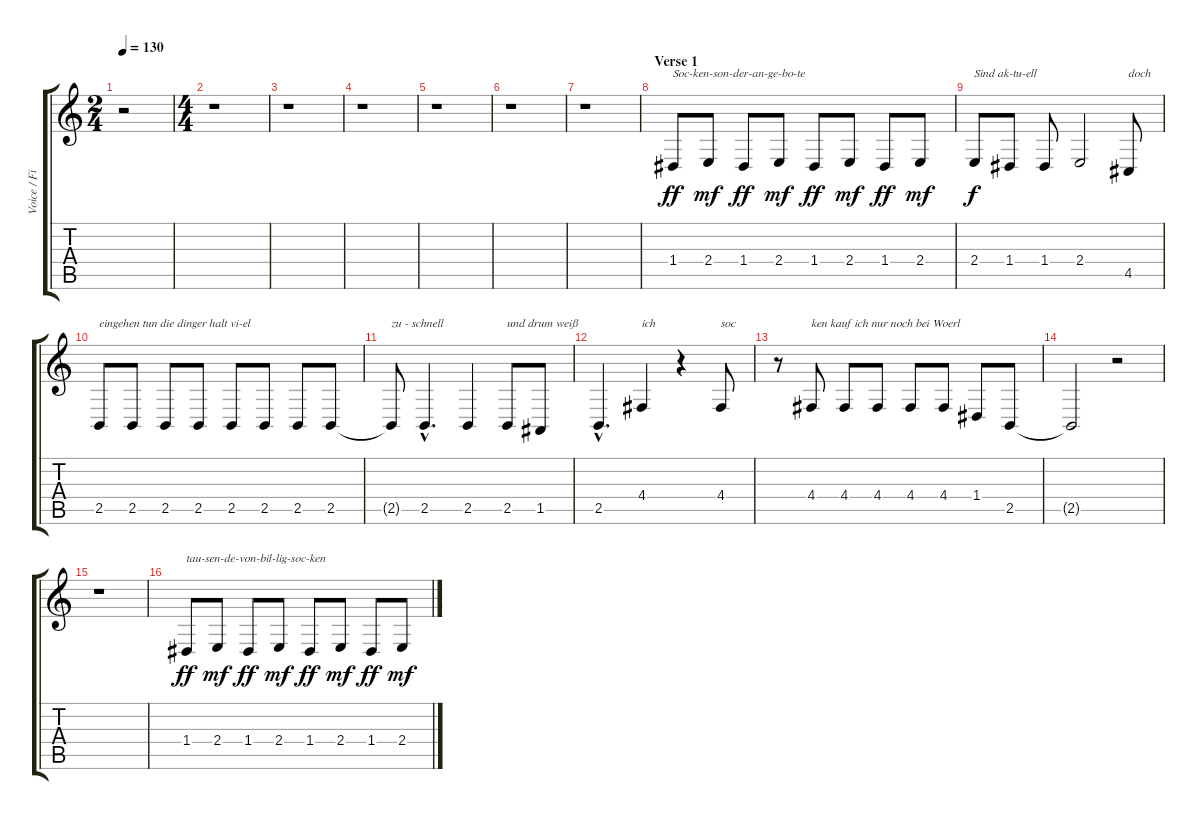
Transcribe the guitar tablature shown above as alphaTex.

\track ("Voice / Fills" "Voice / Fi") {instrument lead2sawtooth}
\staff {score tabs}
\tuning (E4 B3 G3 D3 A2 E2) {hide}
\ts (2 4)
\tempo 130
\clef g2
\ks c
r.2{dy ff instrument lead2sawtooth} |
\ts (4 4)
r.1 |
r.1 |
r.1 |
r.1 |
r.1 |
r.1 |
\section ("" "Verse 1")
1.4.8{txt "Soc-ken-son-der-an-ge-bo-te"} 2.4.8{dy mf} 1.4.8{dy ff} 2.4.8{dy mf} 1.4.8{dy ff} 2.4.8{dy mf} 1.4.8{dy ff} 2.4.8{dy mf} |
2.4.8{txt "Sind ak-tu-ell" dy f} 1.4.8 1.4.8 2.4.2 4.5.8{txt "doch"} |
2.5.8{txt "eingehen tun die dinger halt vi-el"} 2.5.8 2.5.8 2.5.8 2.5.8 2.5.8 2.5.8 2.5.8 |
2.5{t}.8{txt "zu - schnell"} 2.5{hac}.4{d} 2.5.4 2.5.8{txt "und drum weiß"} 1.5.8 |
2.5{hac}.4{d} 4.4.4{txt "ich"} r.4 4.4.8{txt "soc"} |
r.8 4.4.8{txt "ken kauf ich nur noch bei Woerl"} 4.4.8 4.4.8 4.4.8 4.4.8 1.4.8 2.5.8 |
2.5{t}.2 r.2 |
r.1 |
1.4.8{txt "tau-sen-de-von-bil-lig-soc-ken" dy ff} 2.4.8{dy mf} 1.4.8{dy ff} 2.4.8{dy mf} 1.4.8{dy ff} 2.4.8{dy mf} 1.4.8{dy ff} 2.4.8{dy mf}
